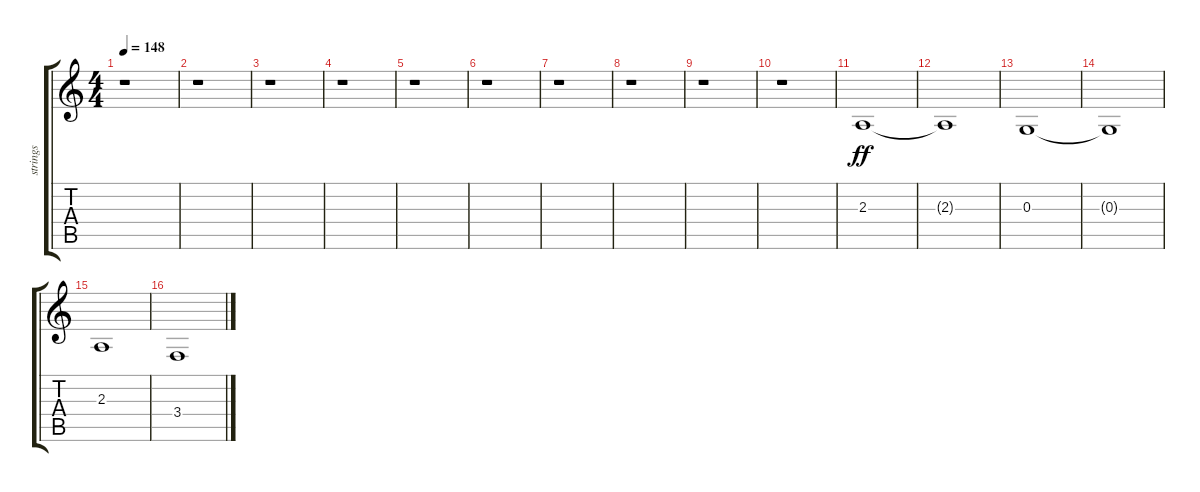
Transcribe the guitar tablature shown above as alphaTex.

\track ("strings" "strings") {instrument stringensemble1}
\staff {score tabs}
\tuning (E4 B3 G3 D3 A2 E2) {hide}
\ts (4 4)
\tempo 148
\clef g2
\ks c
r.1{dy f} |
r.1 |
r.1 |
r.1 |
r.1 |
r.1 |
r.1 |
r.1 |
r.1 |
r.1 |
2.3.1{dy ff} |
2.3{t}.1 |
0.3.1 |
0.3{t}.1 |
2.3.1 |
3.4.1
